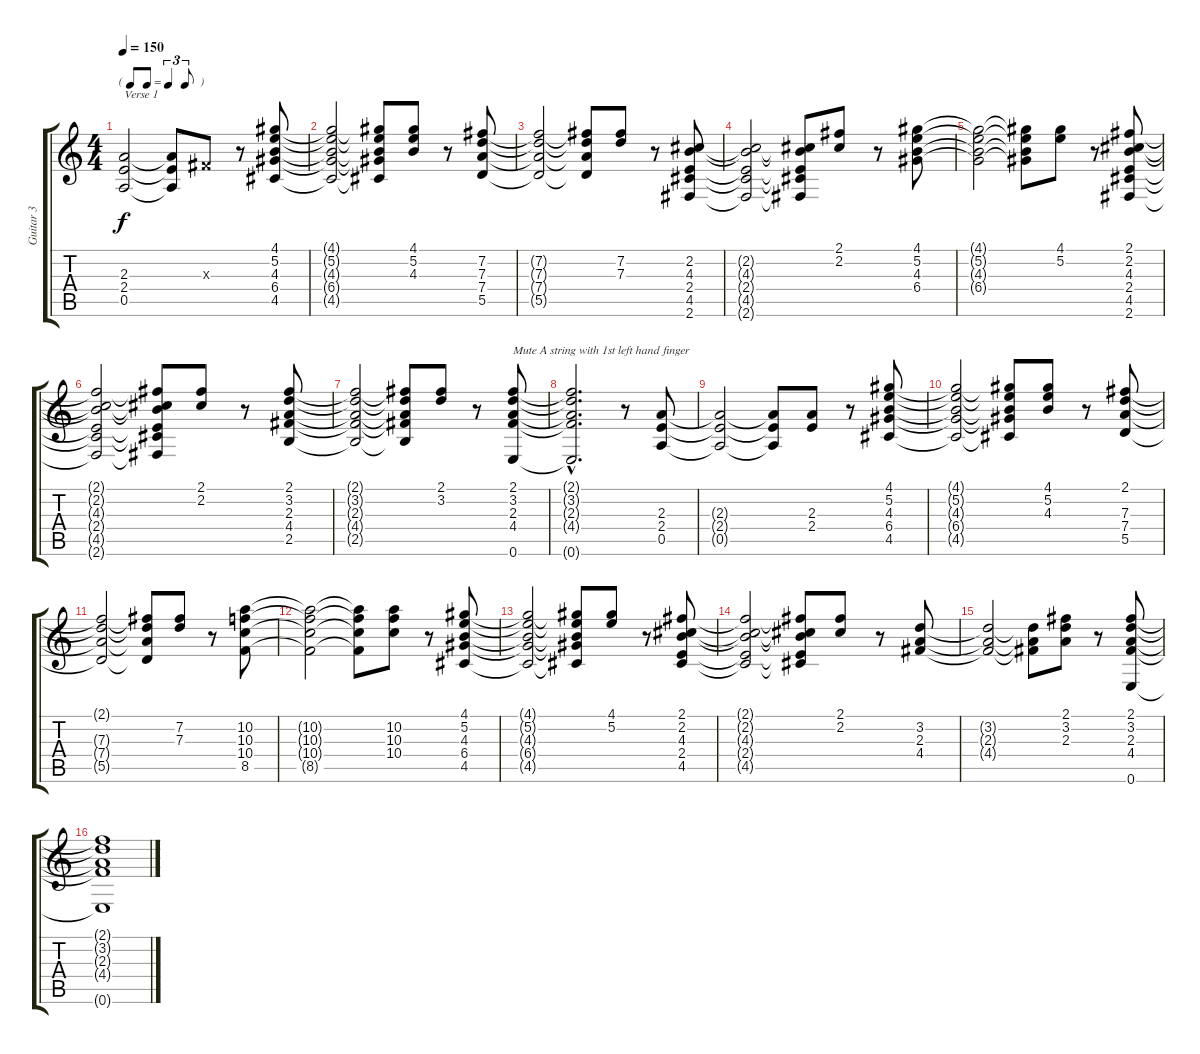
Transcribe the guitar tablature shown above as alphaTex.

\track ("Guitar 3" "Guitar 3") {instrument overdrivenguitar}
\staff {score tabs}
\tuning (E4 B3 G3 D3 A2 E2) {hide}
\ts (4 4)
\tf triplet8th
\tempo 150
\clef g2
\ks c
(2.3 2.4 0.5).2{txt "Verse 1" dy f} (2.3{t} 2.4{t} 0.5{t}).8 -1.3{x}.8 r.8 (4.1 5.2 4.3 6.4 4.5).8 |
(4.1{t} 5.2{t} 4.3{t} 6.4{t} 4.5{t}).2 (4.1{t} 5.2{t} 4.3{t} 6.4{t} 4.5{t}).8 (4.1 5.2 4.3).8 r.8 (7.2 7.3 7.4 5.5).8 |
(7.2{t} 7.3{t} 7.4{t} 5.5{t}).2 (7.2{t} 7.3{t} 7.4{t} 5.5{t}).8 (7.2 7.3).8 r.8 (2.2 4.3 2.4 4.5 2.6).8 |
(2.2{t} 4.3{t} 2.4{t} 4.5{t} 2.6{t}).2 (2.2{t} 4.3{t} 2.4{t} 4.5{t} 2.6{t}).8 (2.1 2.2).8 r.8 (4.1 5.2 4.3 6.4).8 |
(4.1{t} 5.2{t} 4.3{t} 6.4{t}).2 (4.1{t} 5.2{t} 4.3{t} 6.4{t}).8 (4.1 5.2).8 r.8 (2.1 2.2 4.3 2.4 4.5 2.6).8 |
(2.1{t} 2.2{t} 4.3{t} 2.4{t} 4.5{t} 2.6{t}).2 (2.1{t} 2.2{t} 4.3{t} 2.4{t} 4.5{t} 2.6{t}).8 (2.1 2.2).8 r.8 (2.1 3.2 2.3 4.4 2.5).8 |
(2.1{t} 3.2{t} 2.3{t} 4.4{t} 2.5{t}).2 (2.1{t} 3.2{t} 2.3{t} 4.4{t} 2.5{t}).8 (2.1 3.2).8 r.8 (2.1 3.2 2.3 4.4 0.6).8{txt "Mute A string with 1st left hand finger "} |
(2.1{hac t} 3.2{hac t} 2.3{hac t} 4.4{hac t} 0.6{hac t}).2{d} r.8 (2.3 2.4 0.5).8 |
(2.3{t} 2.4{t} 0.5{t}).2 (2.3{t} 2.4{t} 0.5{t}).8 (2.3 2.4).8 r.8 (4.1 5.2 4.3 6.4 4.5).8 |
(4.1{t} 5.2{t} 4.3{t} 6.4{t} 4.5{t}).2 (4.1{t} 5.2{t} 4.3{t} 6.4{t} 4.5{t}).8 (4.1 5.2 4.3).8 r.8 (2.1 7.3 7.4 5.5).8 |
(2.1{t} 7.3{t} 7.4{t} 5.5{t}).2 (2.1{t} 7.3{t} 7.4{t} 5.5{t}).8 (7.2 7.3).8 r.8 (10.2 10.3 10.4 8.5).8 |
(10.2{t} 10.3{t} 10.4{t} 8.5{t}).2 (10.2{t} 10.3{t} 10.4{t} 8.5{t}).8 (10.2 10.3 10.4).8 r.8 (4.1 5.2 4.3 6.4 4.5).8 |
(4.1{t} 5.2{t} 4.3{t} 6.4{t} 4.5{t}).2 (4.1{t} 5.2{t} 4.3{t} 6.4{t} 4.5{t}).8 (4.1 5.2).8 r.8 (2.1 2.2 4.3 2.4 4.5).8 |
(2.1{t} 2.2{t} 4.3{t} 2.4{t} 4.5{t}).2 (2.1{t} 2.2{t} 4.3{t} 2.4{t} 4.5{t}).8 (2.1 2.2).8 r.8 (3.2 2.3 4.4).8 |
(3.2{t} 2.3{t} 4.4{t}).2 (3.2{t} 2.3{t} 4.4{t}).8 (2.1 3.2 2.3).8 r.8 (2.1 3.2 2.3 4.4 0.6).8 |
(2.1{t} 3.2{t} 2.3{t} 4.4{t} 0.6{t}).1
